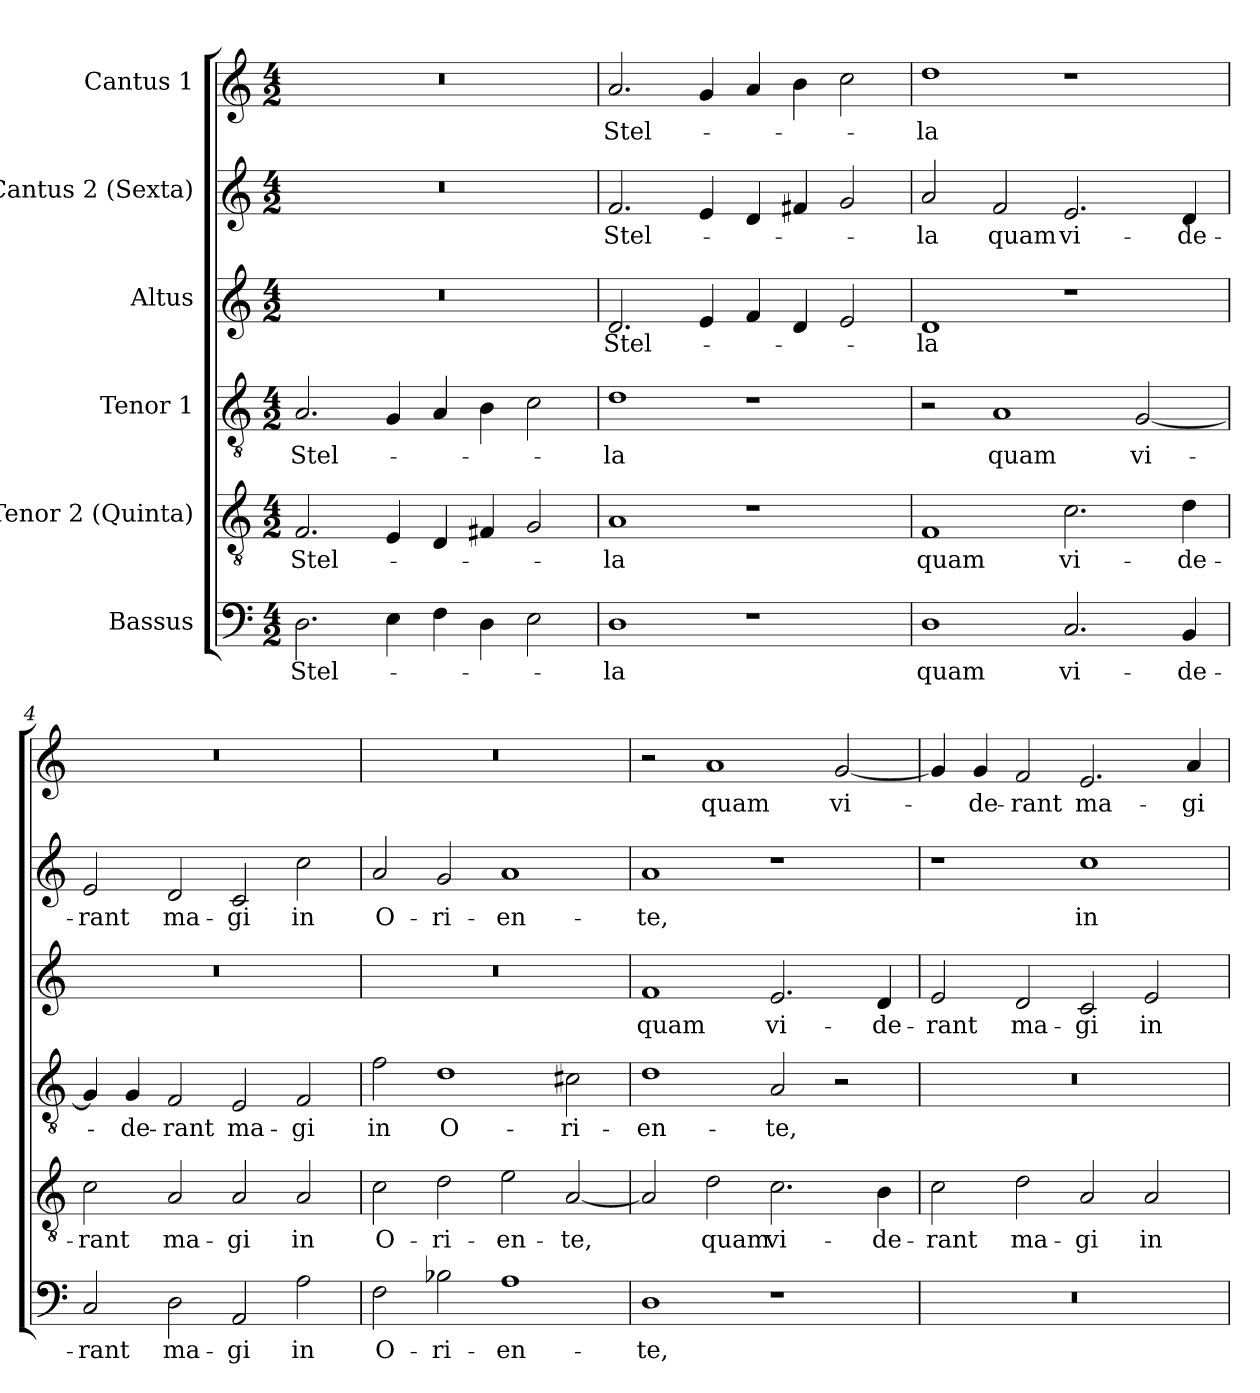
**kern	**text	**kern	**text	**kern	**text	**kern	**text	**kern	**text	**kern	**text
*part6	*part6	*part5	*part5	*part4	*part4	*part3	*part3	*part2	*part2	*part1	*part1
*staff6	*staff6	*staff5	*staff5	*staff4	*staff4	*staff3	*staff3	*staff2	*staff2	*staff1	*staff1
*I"Bassus	*	*I"Tenor 2 (Quinta)	*	*I"Tenor 1	*	*I"Altus	*	*I"Cantus 2 (Sexta)	*	*I"Cantus 1	*
*clefF4	*	*clefGv2	*	*clefGv2	*	*clefG2	*	*clefG2	*	*clefG2	*
*k[]	*	*k[]	*	*k[]	*	*k[]	*	*k[]	*	*k[]	*
*M4/2	*	*M4/2	*	*M4/2	*	*M4/2	*	*M4/2	*	*M4/2	*
*MM200	*	*MM200	*	*MM200	*	*MM200	*	*MM200	*	*MM200	*
=1	=1	=1	=1	=1	=1	=1	=1	=1	=1	=1	=1
!	!LO:LY:b	!	!LO:LY:b	!	!LO:LY:b	!	!	!	!	!	!
2.D\	Stel-	2.F/	Stel-	2.A/	Stel-	0r	.	0r	.	0r	.
4E\	.	4E/	.	4G/	.	.	.	.	.	.	.
4F\	.	4D/	.	4A/	.	.	.	.	.	.	.
4D\	.	4F#X/	.	4B\	.	.	.	.	.	.	.
2E\	.	2G/	.	2c\	.	.	.	.	.	.	.
=2	=2	=2	=2	=2	=2	=2	=2	=2	=2	=2	=2
!	!LO:LY:b	!	!LO:LY:b	!	!LO:LY:b	!	!LO:LY:b	!	!LO:LY:b	!	!LO:LY:b
1D	-la	1A	-la	1d	-la	2.d/	Stel-	2.f/	Stel-	2.a/	Stel-
.	.	.	.	.	.	4e/	.	4e/	.	4g/	.
1r	.	1r	.	1r	.	4f/	.	4d/	.	4a/	.
.	.	.	.	.	.	4d/	.	4f#X/	.	4b\	.
.	.	.	.	.	.	2e/	.	2g/	.	2cc\	.
=3	=3	=3	=3	=3	=3	=3	=3	=3	=3	=3	=3
!	!LO:LY:b	!	!LO:LY:b	!	!	!	!LO:LY:b	!	!LO:LY:b	!	!LO:LY:b
1D	quam	1F	quam	2r	.	1d	-la	2a/	-la	1dd	-la
!	!	!	!	!	!LO:LY:b	!	!	!	!LO:LY:b	!	!
.	.	.	.	1A	quam	.	.	2f/	quam	.	.
!	!LO:LY:b	!	!LO:LY:b	!	!	!	!	!	!LO:LY:b	!	!
2.C/	vi-	2.c\	vi-	.	.	1r	.	2.e/	vi-	1r	.
!	!	!	!	!	!LO:LY:b	!	!	!	!	!	!
.	.	.	.	[2G/	vi-	.	.	.	.	.	.
!	!LO:LY:b	!	!LO:LY:b	!	!	!	!	!	!LO:LY:b	!	!
4BB/	-de-	4d\	-de-	.	.	.	.	4d/	-de-	.	.
=4	=4	=4	=4	=4	=4	=4	=4	=4	=4	=4	=4
!	!LO:LY:b	!	!LO:LY:b	!	!	!	!	!	!LO:LY:b	!	!
2C/	-rant	2c\	-rant	4G/]	.	0r	.	2e/	-rant	0r	.
!	!	!	!	!	!LO:LY:b	!	!	!	!	!	!
.	.	.	.	4G/	-de-	.	.	.	.	.	.
!	!LO:LY:b	!	!LO:LY:b	!	!LO:LY:b	!	!	!	!LO:LY:b	!	!
2D\	ma-	2A/	ma-	2F/	-rant	.	.	2d/	ma-	.	.
!	!LO:LY:b	!	!LO:LY:b	!	!LO:LY:b	!	!	!	!LO:LY:b	!	!
2AA/	-gi	2A/	-gi	2E/	ma-	.	.	2c/	-gi	.	.
!	!LO:LY:b	!	!LO:LY:b	!	!LO:LY:b	!	!	!	!LO:LY:b	!	!
2A\	in	2A/	in	2F/	-gi	.	.	2cc\	in	.	.
=5	=5	=5	=5	=5	=5	=5	=5	=5	=5	=5	=5
!	!LO:LY:b	!	!LO:LY:b	!	!LO:LY:b	!	!	!	!LO:LY:b	!	!
2F\	O-	2c\	O-	2f\	in	0r	.	2a/	O-	0r	.
!	!LO:LY:b	!	!LO:LY:b	!	!LO:LY:b	!	!	!	!LO:LY:b	!	!
2B-X\	-ri-	2d\	-ri-	1d	O-	.	.	2g/	-ri-	.	.
!	!LO:LY:b	!	!LO:LY:b	!	!	!	!	!	!LO:LY:b	!	!
1A	-en-	2e\	-en-	.	.	.	.	1a	-en-	.	.
!	!	!	!LO:LY:b	!	!LO:LY:b	!	!	!	!	!	!
.	.	[2A	-te,	2c#X\	-ri-	.	.	.	.	.	.
!!LO:LB:g=z
=6	=6	=6	=6	=6	=6	=6	=6	=6	=6	=6	=6
!	!LO:LY:b	!	!	!	!LO:LY:b	!	!LO:LY:b	!	!LO:LY:b	!	!
1D	-te,	2A/]	.	1d	-en-	1f	quam	1a	-te,	2r	.
!	!	!	!LO:LY:b	!	!	!	!	!	!	!	!LO:LY:b
.	.	2d\	quam	.	.	.	.	.	.	1a	quam
!	!	!	!LO:LY:b	!	!LO:LY:b	!	!LO:LY:b	!	!	!	!
1r	.	2.c\	vi-	2A/	-te,	2.e/	vi-	1r	.	.	.
!	!	!	!	!	!	!	!	!	!	!	!LO:LY:b
.	.	.	.	2r	.	.	.	.	.	[2g/	vi-
!	!	!	!LO:LY:b	!	!	!	!LO:LY:b	!	!	!	!
.	.	4B\	-de-	.	.	4d/	-de-	.	.	.	.
=7	=7	=7	=7	=7	=7	=7	=7	=7	=7	=7	=7
!	!	!	!LO:LY:b	!	!	!	!LO:LY:b	!	!	!	!
0r	.	2c\	-rant	0r	.	2e/	-rant	1r	.	4g/]	.
!	!	!	!	!	!	!	!	!	!	!	!LO:LY:b
.	.	.	.	.	.	.	.	.	.	4g/	-de-
!	!	!	!LO:LY:b	!	!	!	!LO:LY:b	!	!	!	!LO:LY:b
.	.	2d\	ma-	.	.	2d/	ma-	.	.	2f/	-rant
!	!	!	!LO:LY:b	!	!	!	!LO:LY:b	!	!LO:LY:b	!	!LO:LY:b
.	.	2A/	-gi	.	.	2c/	-gi	1cc	in	2.e/	ma-
!	!	!	!LO:LY:b	!	!	!	!LO:LY:b	!	!	!	!
.	.	2A/	in	.	.	2e/	in	.	.	.	.
!	!	!	!	!	!	!	!	!	!	!	!LO:LY:b
.	.	.	.	.	.	.	.	.	.	4a/	-gi
=	=	=	=	=	=	=	=	=	=	=	=
*-	*-	*-	*-	*-	*-	*-	*-	*-	*-	*-	*-
